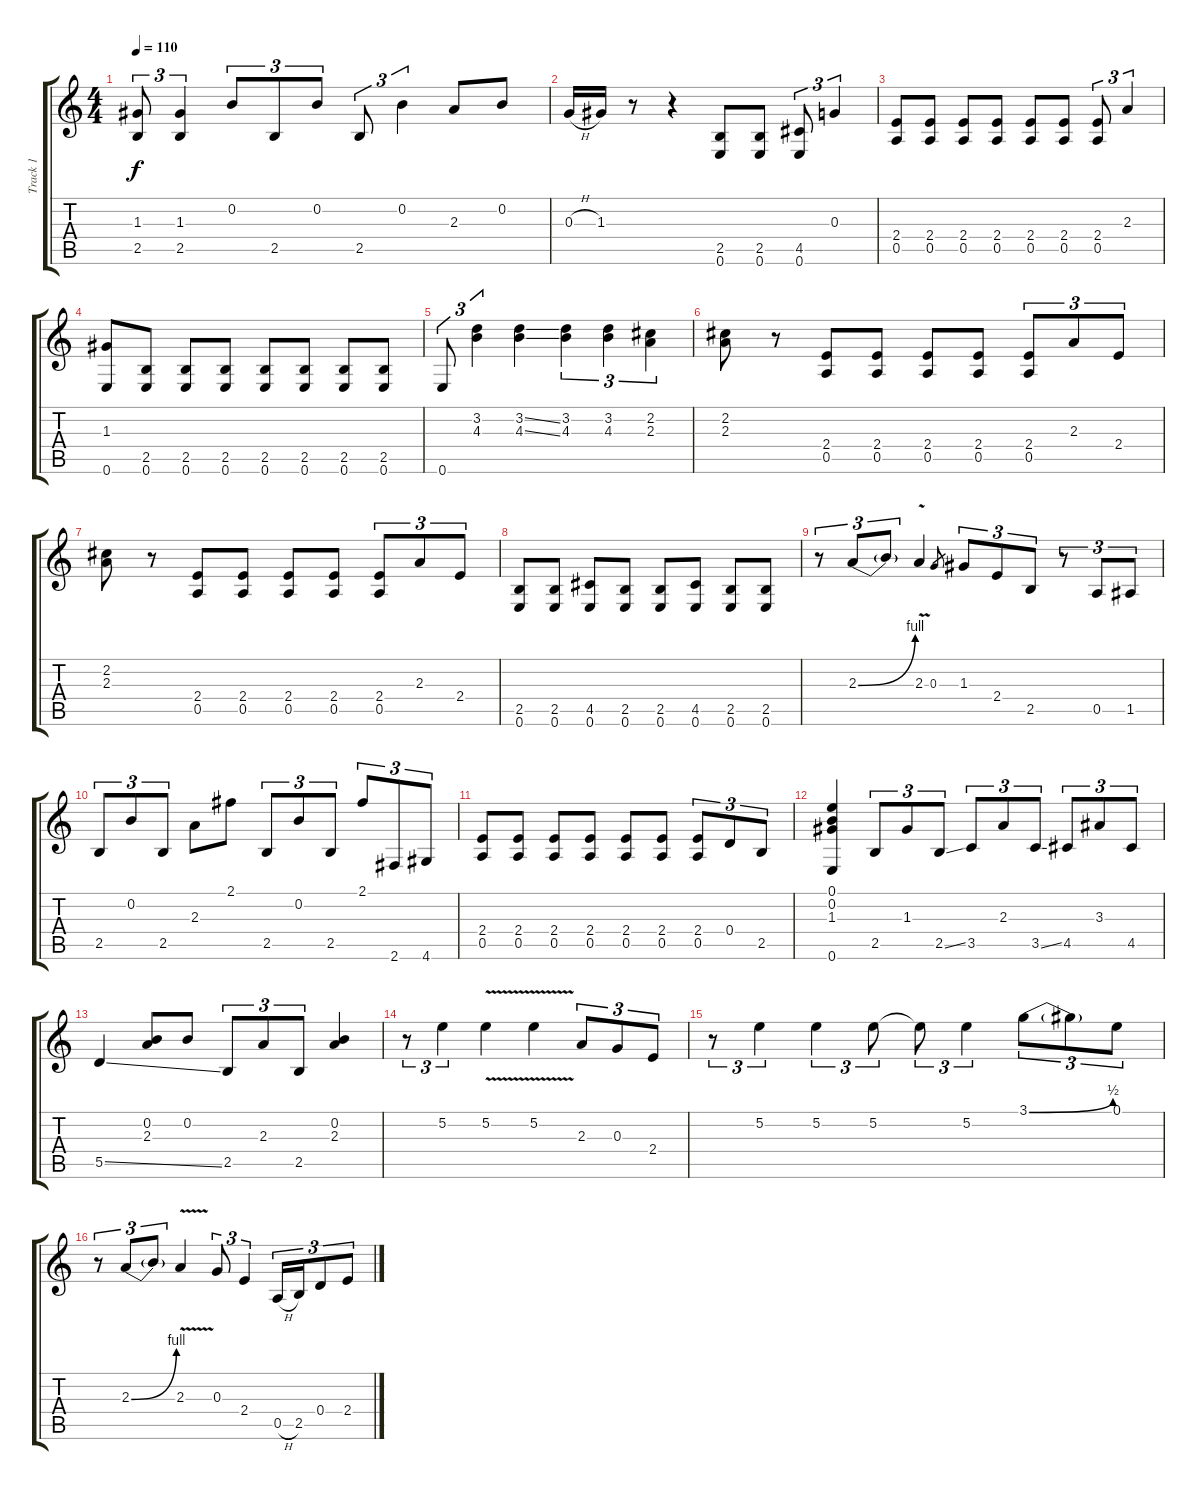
\track ("Track 1" "Track 1") {instrument electricguitarclean}
\staff {score tabs}
\tuning (E4 B3 G3 D3 A2 E2) {hide}
\ts (4 4)
\tempo 110
\clef g2
\ks c
(1.3 2.5).8{tu (3 2) dy f} (1.3 2.5).4{tu (3 2)} 0.2.8{tu (3 2)} 2.5.8{tu (3 2)} 0.2.8{tu (3 2)} 2.5.8{tu (3 2)} 0.2.4{tu (3 2)} 2.3.8 0.2.8 |
0.3{h}.16 1.3.16 r.8 r.4 (2.5 0.6).8 (2.5 0.6).8 (4.5 0.6).8{tu (3 2)} 0.3.4{tu (3 2)} |
(2.4 0.5).8 (2.4 0.5).8 (2.4 0.5).8 (2.4 0.5).8 (2.4 0.5).8 (2.4 0.5).8 (2.4 0.5).8{tu (3 2)} 2.3.4{tu (3 2)} |
(1.3 0.6).8 (2.5 0.6).8 (2.5 0.6).8 (2.5 0.6).8 (2.5 0.6).8 (2.5 0.6).8 (2.5 0.6).8 (2.5 0.6).8 |
0.6.8{tu (3 2)} (3.2 4.3).4{tu (3 2)} (3.2{ss} 4.3{ss}).4 (3.2 4.3).4{tu (3 2)} (3.2 4.3).4{tu (3 2)} (2.2 2.3).4{tu (3 2)} |
(2.2 2.3).8 r.8 (2.4 0.5).8 (2.4 0.5).8 (2.4 0.5).8 (2.4 0.5).8 (2.4 0.5).8{tu (3 2)} 2.3.8{tu (3 2)} 2.4.8{tu (3 2)} |
(2.2 2.3).8 r.8 (2.4 0.5).8 (2.4 0.5).8 (2.4 0.5).8 (2.4 0.5).8 (2.4 0.5).8{tu (3 2)} 2.3.8{tu (3 2)} 2.4.8{tu (3 2)} |
(2.5 0.6).8 (2.5 0.6).8 (4.5 0.6).8 (2.5 0.6).8 (2.5 0.6).8 (4.5 0.6).8 (2.5 0.6).8 (2.5 0.6).8 |
r.8{tu (3 2)} 2.3{be (bend 0 0 60 4)}.8{tu (3 2)} 2.3{t}.8{tu (3 2)} 2.3{v}.4 0.3.8{gr} 1.3.8{tu (3 2)} 2.4.8{tu (3 2)} 2.5.8{tu (3 2)} r.8{tu (3 2)} 0.5.8{tu (3 2)} 1.5.8{tu (3 2)} |
2.5.8{tu (3 2)} 0.2.8{tu (3 2)} 2.5.8{tu (3 2)} 2.3.8 2.1.8 2.5.8{tu (3 2)} 0.2.8{tu (3 2)} 2.5.8{tu (3 2)} 2.1.8{tu (3 2)} 2.6.8{tu (3 2)} 4.6.8{tu (3 2)} |
(2.4 0.5).8 (2.4 0.5).8 (2.4 0.5).8 (2.4 0.5).8 (2.4 0.5).8 (2.4 0.5).8 (2.4 0.5).8{tu (3 2)} 0.4.8{tu (3 2)} 2.5.8{tu (3 2)} |
(0.1 0.2 1.3 0.6).4 2.5.8{tu (3 2)} 1.3.8{tu (3 2)} 2.5{ss}.8{tu (3 2)} 3.5.8{tu (3 2)} 2.3.8{tu (3 2)} 3.5{ss}.8{tu (3 2)} 4.5.8{tu (3 2)} 3.3.8{tu (3 2)} 4.5.8{tu (3 2)} |
5.5{ss}.4 (0.2 2.3).8 0.2.8 2.5.8{tu (3 2)} 2.3.8{tu (3 2)} 2.5.8{tu (3 2)} (0.2 2.3).4 |
r.8{tu (3 2)} 5.2.4{tu (3 2)} 5.2{v}.4 5.2{v}.4 2.3.8{tu (3 2)} 0.3.8{tu (3 2)} 2.4.8{tu (3 2)} |
r.8{tu (3 2)} 5.2.4{tu (3 2)} 5.2.4{tu (3 2)} 5.2.8{tu (3 2)} 5.2{t}.8{tu (3 2)} 5.2.4{tu (3 2)} 3.1{be (bend 0 0 60 2)}.8{tu (3 2)} 3.1{t}.8{tu (3 2)} 0.1.8{tu (3 2)} |
r.8{tu (3 2)} 2.3{be (bend 0 0 60 4)}.8{tu (3 2)} 2.3{t}.8{tu (3 2)} 2.3{v}.4 0.3.8{tu (3 2)} 2.4.4{tu (3 2)} 0.5{h}.16{tu (3 2)} 2.5.16{tu (3 2)} 0.4.8{tu (3 2)} 2.4.8{tu (3 2)}
